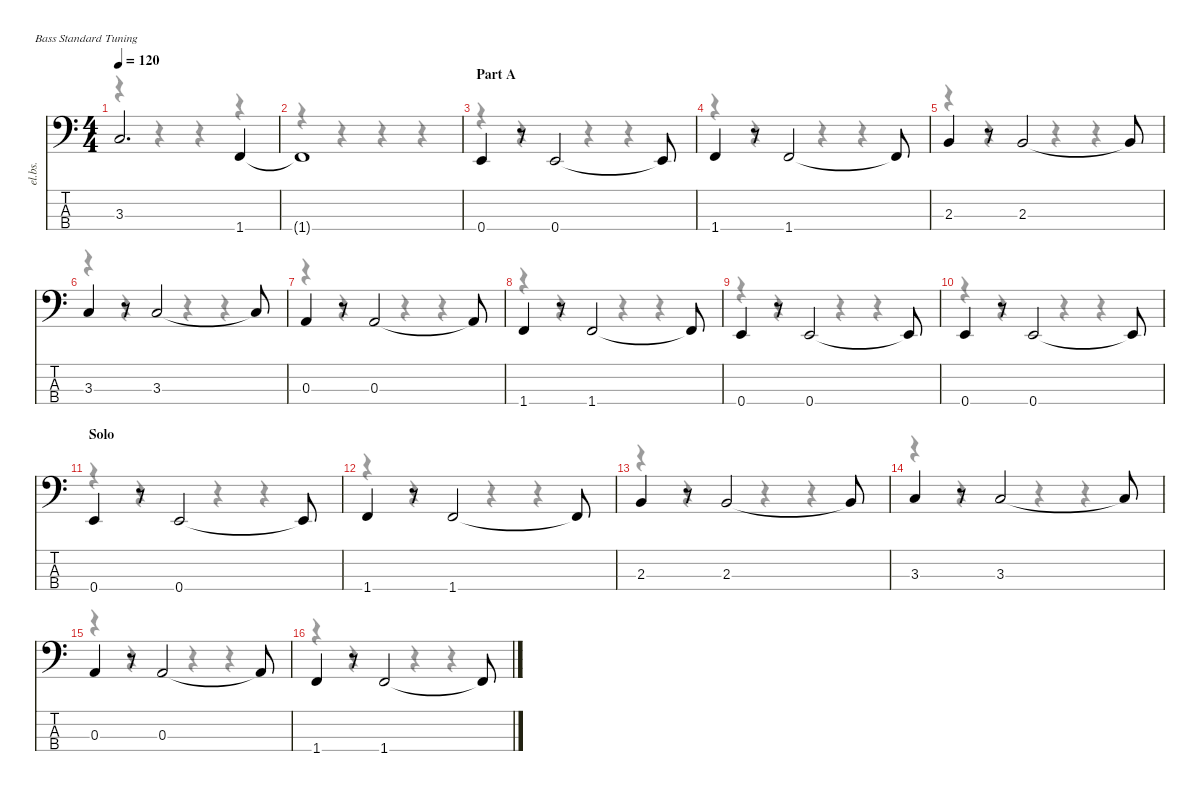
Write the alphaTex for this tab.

\defaultSystemsLayout 4
\hideDynamics
\bracketExtendMode nobrackets
\otherSystemsTrackNameOrientation horizontal
\track ("Bass" "el.bs.") {instrument electricbassfinger}
\staff {score tabs}
\tuning (G2 D2 A1 E1)
\voice
\ts (4 4)
\tempo 120
\clef f4
\ks c
3.3.2{d dy f} 1.4.4 |
1.4{t}.1 |
\section ("" "Part A")
0.4.4 r.8 0.4.2 0.4{t}.8 |
1.4.4 r.8 1.4.2 1.4{t}.8 |
2.3.4 r.8 2.3.2 2.3{t}.8 |
3.3.4 r.8 3.3.2 3.3{t}.8 |
0.3.4 r.8 0.3.2 0.3{t}.8 |
1.4.4 r.8 1.4.2 1.4{t}.8 |
0.4.4 r.8 0.4.2 0.4{t}.8 |
0.4.4 r.8 0.4.2 0.4{t}.8 |
\section ("" "Solo")
0.4.4 r.8 0.4.2 0.4{t}.8 |
1.4.4 r.8 1.4.2 1.4{t}.8 |
2.3.4 r.8 2.3.2 2.3{t}.8 |
3.3.4 r.8 3.3.2 3.3{t}.8 |
0.3.4 r.8 0.3.2 0.3{t}.8 |
1.4.4 r.8 1.4.2 1.4{t}.8
\voice
\clef f4
\ottava regular
\simile none
\ks c
r.4{dy mf} r.4 r.4 r.4 |
r.4 r.4 r.4 r.4 |
r.4 r.4 r.4 r.4 |
r.4 r.4 r.4 r.4 |
r.4 r.4 r.4 r.4 |
r.4 r.4 r.4 r.4 |
r.4 r.4 r.4 r.4 |
r.4 r.4 r.4 r.4 |
r.4 r.4 r.4 r.4 |
r.4 r.4 r.4 r.4 |
r.4 r.4 r.4 r.4 |
r.4 r.4 r.4 r.4 |
r.4 r.4 r.4 r.4 |
r.4 r.4 r.4 r.4 |
r.4 r.4 r.4 r.4 |
r.4 r.4 r.4 r.4
